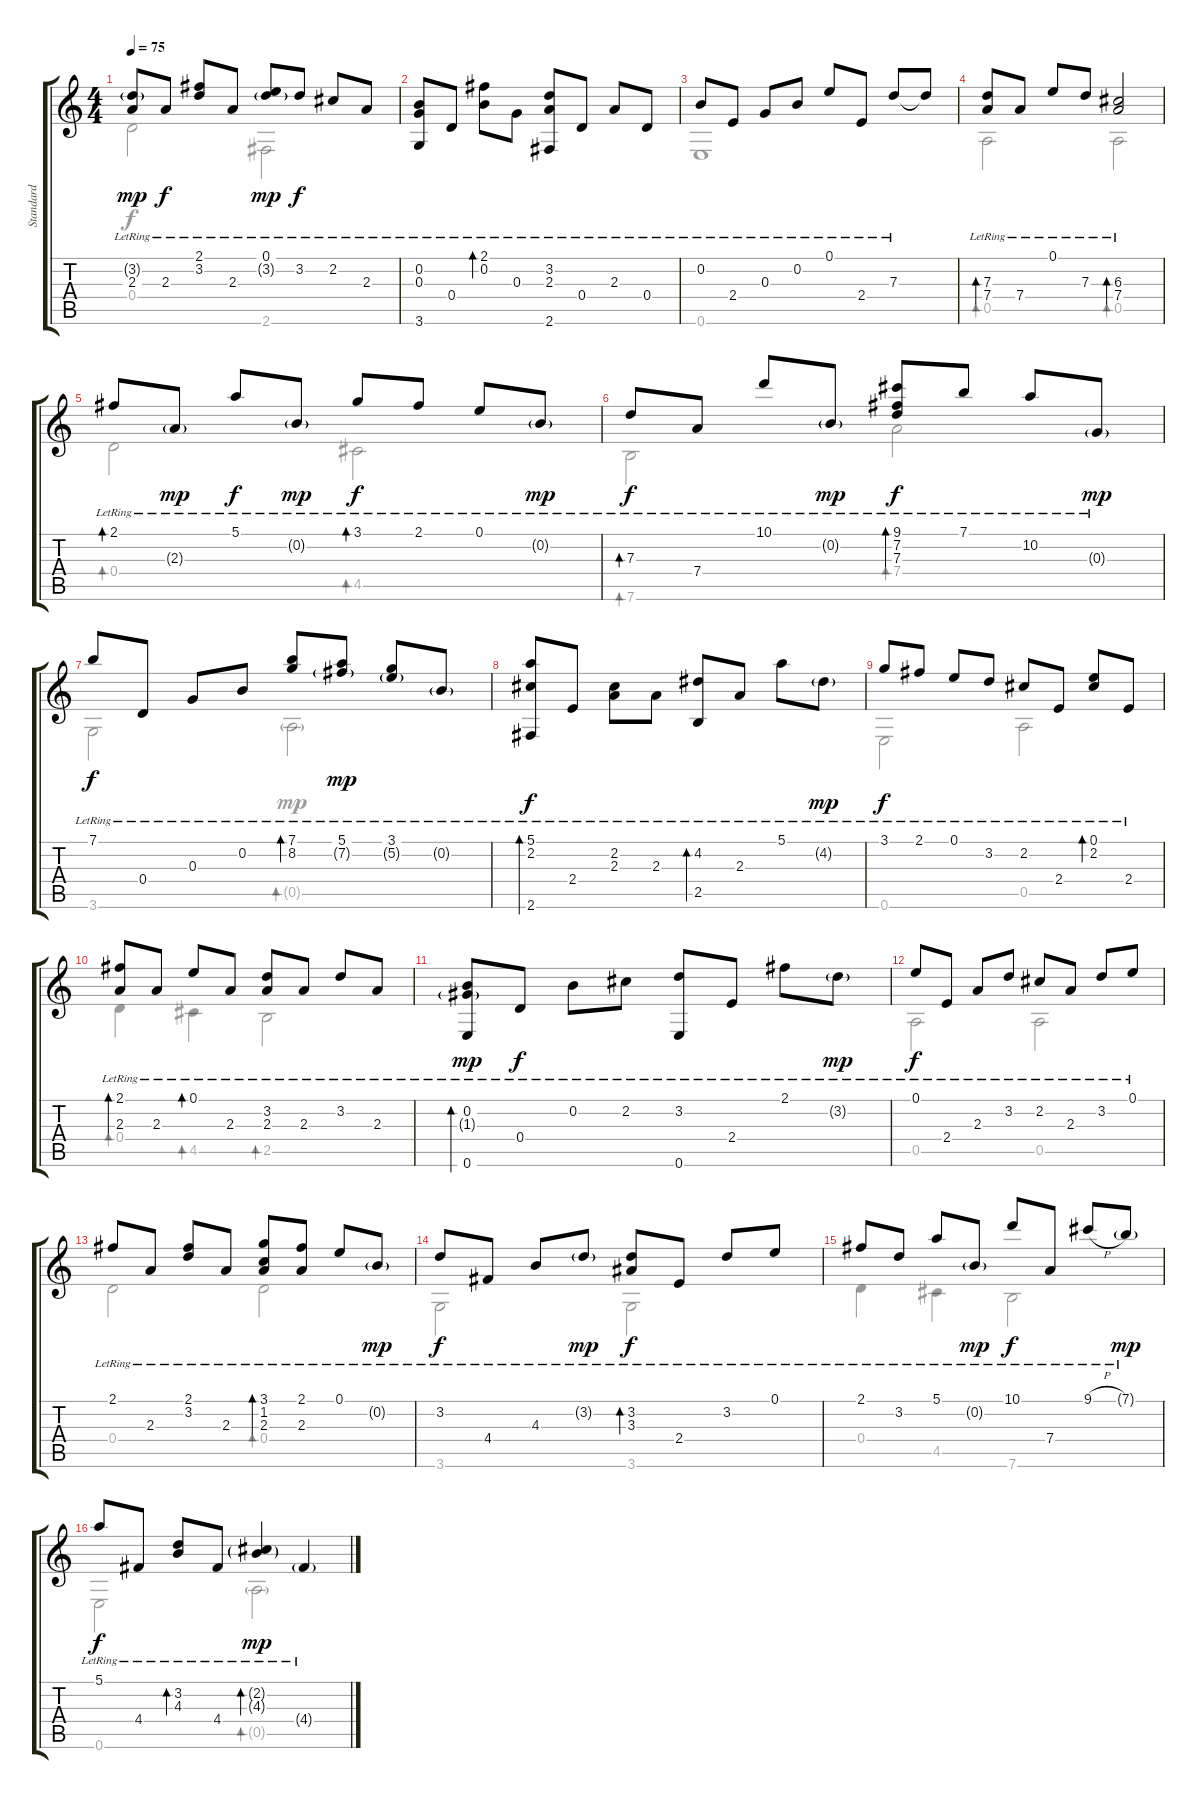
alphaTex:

\track ("Standard" "Standard") {instrument acousticguitarsteel}
\staff {score tabs}
\tuning (E4 B3 G3 D3 A2 E2) {hide}
\voice
\ts (4 4)
\tempo 75
\clef g2
\ks c
(3.2{g lr} 2.3{lr}).8{dy mp instrument acousticguitarsteel} 2.3{lr}.8{dy f} (2.1{lr} 3.2{lr}).8 2.3{lr}.8 (0.1{lr} 3.2{g lr}).8{dy mp} 3.2{lr}.8{dy f} 2.2{lr}.8 2.3{lr}.8 |
(0.2{lr} 0.3{lr} 3.6{lr}).8 0.4{lr}.8 (2.1{lr} 0.2{lr}).8{bd 30} 0.3{lr}.8 (3.2{lr} 2.3{lr} 2.6{lr}).8 0.4{lr}.8 2.3{lr}.8 0.4{lr}.8 |
0.2{lr}.8 2.4{lr}.8 0.3{lr}.8 0.2{lr}.8 0.1{lr}.8 2.4{lr}.8 7.3{lr}.8 7.3{t}.8 |
(7.3{lr} 7.4{lr}).8{bd 30} 7.4{lr}.8 0.1{lr}.8 7.3{lr}.8 (6.3{lr} 7.4{lr}).2{bd 30} |
2.1{lr}.8{bd 30} 2.3{g lr}.8{dy mp} 5.1{lr}.8{dy f} 0.2{g lr}.8{dy mp} 3.1{lr}.8{bd 30 dy f} 2.1{lr}.8 0.1{lr}.8 0.2{g lr}.8{dy mp} |
7.3{lr}.8{bd 30 dy f} 7.4{lr}.8 10.1{lr}.8 0.2{g lr}.8{dy mp} (9.1{lr} 7.2{lr} 7.3{lr}).8{bd 30 dy f} 7.1{lr}.8 10.2{lr}.8 0.3{g lr}.8{dy mp} |
7.1{lr}.8{dy f} 0.4{lr}.8 0.3{lr}.8 0.2{lr}.8 (7.1{lr} 8.2{lr}).8{bd 30} (5.1{lr} 7.2{g lr}).8{dy mp} (3.1{lr} 5.2{g lr}).8 0.2{g lr}.8 |
(5.1{lr} 2.2{lr} 2.6{lr}).8{bd 30 dy f} 2.4{lr}.8 (2.2{lr} 2.3{lr}).8 2.3{lr}.8 (4.2{lr} 2.5{lr}).8{bd 30} 2.3{lr}.8 5.1{lr}.8 4.2{g lr}.8{dy mp} |
3.1{lr}.8{dy f} 2.1{lr}.8 0.1{lr}.8 3.2{lr}.8 2.2{lr}.8 2.4{lr}.8 (0.1{lr} 2.2{lr}).8{bd 30} 2.4{lr}.8 |
(2.1{lr} 2.3{lr}).8{bd 30} 2.3{lr}.8 0.1{lr}.8{bd 30} 2.3{lr}.8 (3.2{lr} 2.3{lr}).8 2.3{lr}.8 3.2{lr}.8 2.3{lr}.8 |
(0.2{lr} 1.3{g lr} 0.6{lr}).8{bd 30 dy mp} 0.4{lr}.8{dy f} 0.2{lr}.8 2.2{lr}.8 (3.2{lr} 0.6{lr}).8 2.4{lr}.8 2.1{lr}.8 3.2{g lr}.8{dy mp} |
0.1{lr}.8{dy f} 2.4{lr}.8 2.3{lr}.8 3.2{lr}.8 2.2{lr}.8 2.3{lr}.8 3.2{lr}.8 0.1{lr}.8 |
2.1{lr}.8 2.3{lr}.8 (2.1{lr} 3.2{lr}).8 2.3{lr}.8 (3.1{lr} 1.2{lr} 2.3{lr}).8{bd 30} (2.1{lr} 2.3{lr}).8 0.1{lr}.8 0.2{g lr}.8{dy mp} |
3.2{lr}.8{dy f} 4.4{lr}.8 4.3{lr}.8 3.2{g lr}.8{dy mp} (3.2{lr} 3.3{lr}).8{bd 30 dy f} 2.4{lr}.8 3.2{lr}.8 0.1{lr}.8 |
2.1{lr}.8 3.2{lr}.8 5.1{lr}.8 0.2{g lr}.8{dy mp} 10.1{lr}.8{dy f} 7.4{lr}.8 9.1{h lr}.8 7.1{g lr}.8{dy mp} |
5.1{lr}.8{dy f} 4.4{lr}.8 (3.2{lr} 4.3{lr}).8{bd 30} 4.4{lr}.8 (2.2{g lr} 4.3{g lr}).4{bd 30 dy mp} 4.4{g lr}.4
\voice
\clef g2
\ottava regular
\simile none
\ks c
0.4.2{dy f} 2.6.2 |
|
0.6.1 |
0.5.2{bd 30} 0.5.2{bd 30} |
0.4.2{bd 30} 4.5.2{bd 30} |
7.6.2{bd 30} 7.4.2{bd 30} |
3.6.2 0.5{g}.2{bd 30 dy mp} |
|
0.6.2{dy f} 0.5.2 |
0.4.4{bd 30} 4.5.4{bd 30} 2.5.2{bd 30} |
|
0.5.2 0.5.2 |
0.4.2 0.4.2{bd 30} |
3.6.2 3.6.2 |
0.4.4 4.5.4 7.6.2 |
0.6.2 0.5{g}.2{bd 30 dy mp}
